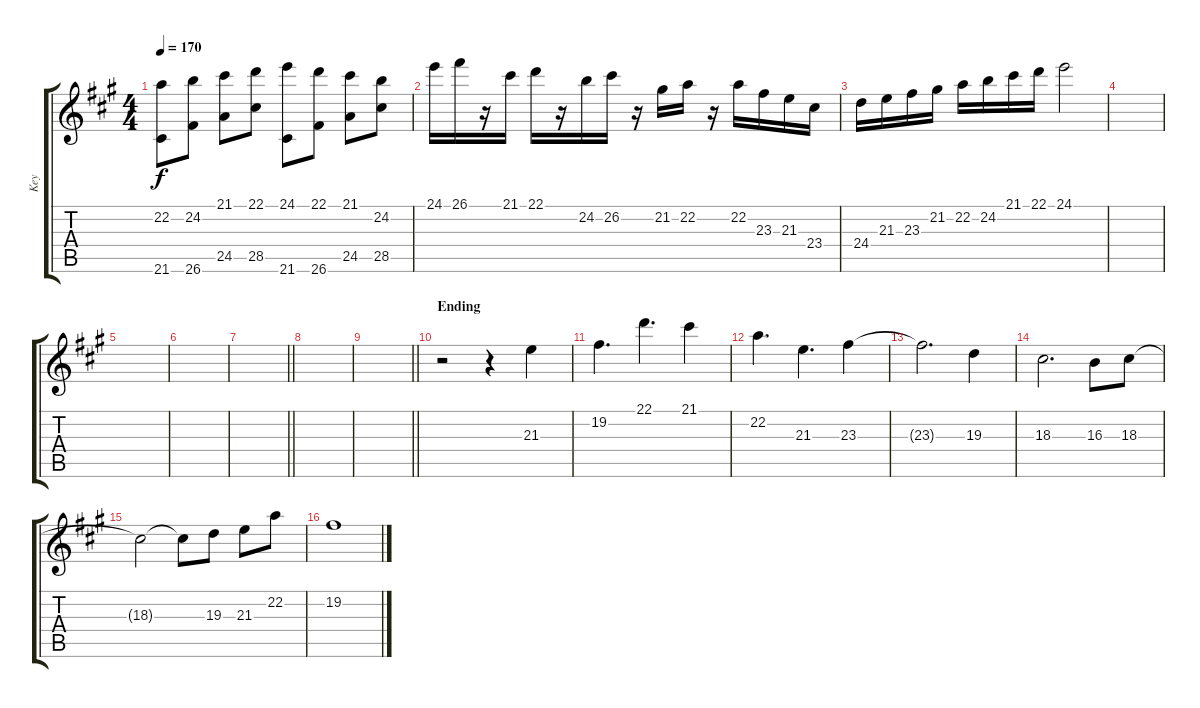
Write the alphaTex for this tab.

\track ("Key" "Key") {instrument acousticgrandpiano}
\staff {score tabs}
\tuning (E4 B3 G3 D3 A2 E2) {hide}
\ts (4 4)
\tempo 170
\clef g2
\ks f#minor
(22.2 21.6).8{dy f} (24.2 26.6).8 (21.1 24.5).8 (22.1 28.5).8 (24.1 21.6).8 (22.1 26.6).8 (21.1 24.5).8 (24.2 28.5).8 |
24.1.16 26.1.16 r.16 21.1.16 22.1.16 r.16 24.2.16 26.2.16 r.16 21.2.16 22.2.16 r.16 22.2.16 23.3.16 21.3.16 23.4.16 |
24.4.16 21.3.16 23.3.16 21.2.16 22.2.16 24.2.16 21.1.16 22.1.16 24.1.2 |
|
|
|
\barLineRight lightlight
|
|
\barLineRight lightlight
|
\section ("" "Ending")
r.2 r.4 21.3.4 |
19.2.4{d} 22.1.4{d} 21.1.4 |
22.2.4{d} 21.3.4{d} 23.3.4 |
23.3{t}.2{d} 19.3.4 |
18.3.2{d} 16.3.8 18.3.8 |
18.3{t}.2 18.3{t}.8 19.3.8 21.3.8 22.2.8 |
19.2.1
